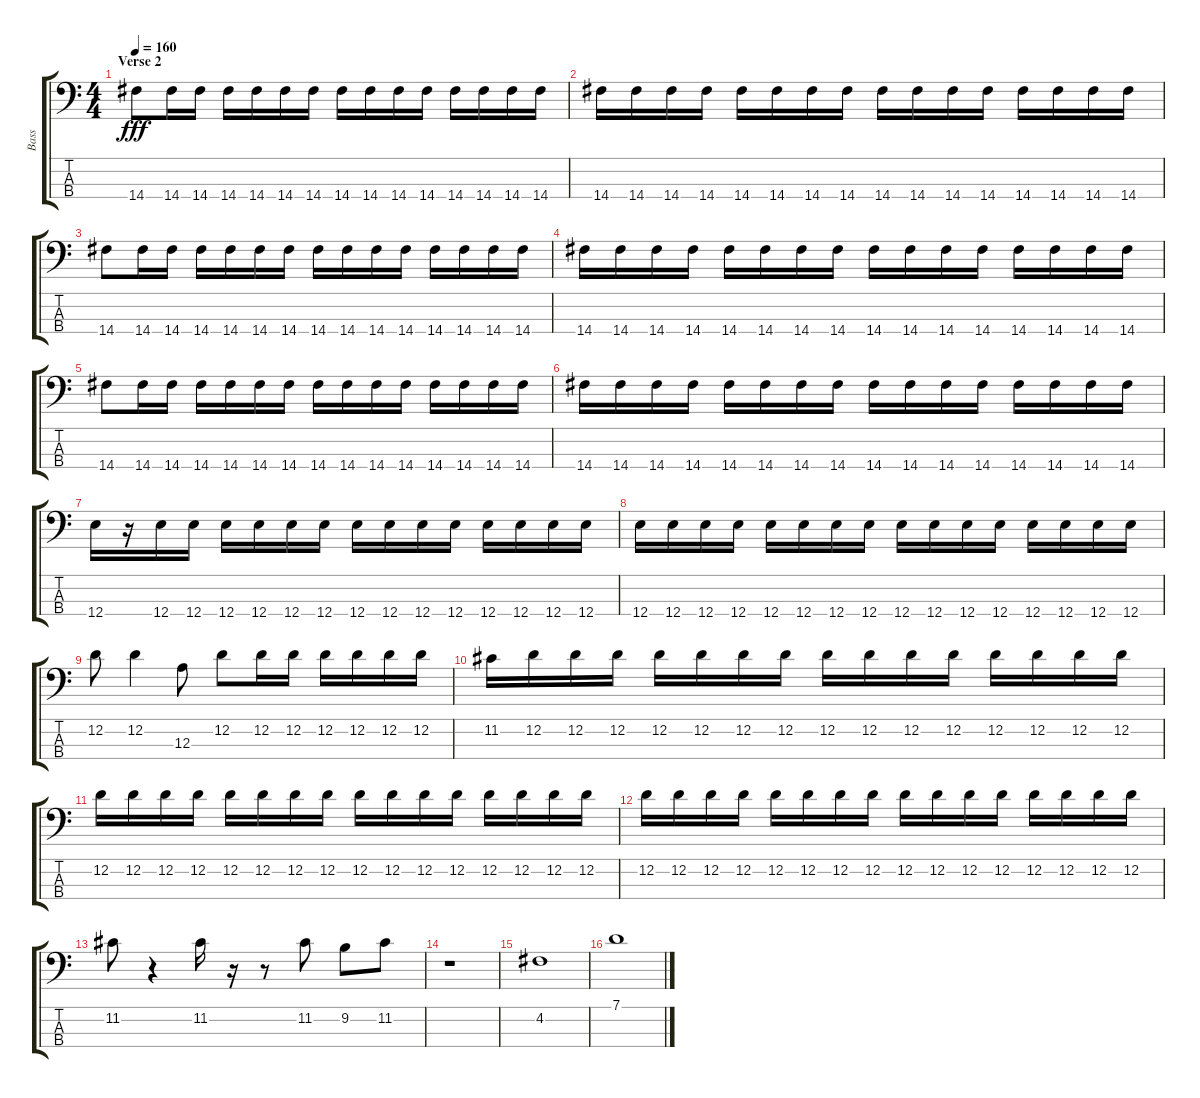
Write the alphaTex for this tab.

\track ("Bass" "Bass") {instrument electricbasspick}
\staff {score tabs}
\tuning (G2 D2 A1 E1) {hide}
\ts (4 4)
\section ("" "Verse 2")
\tempo 160
\clef f4
\ks c
14.4.8{dy fff volume 9} 14.4.16 14.4.16 14.4.16 14.4.16 14.4.16 14.4.16 14.4.16 14.4.16 14.4.16 14.4.16 14.4.16 14.4.16 14.4.16 14.4.16 |
14.4.16 14.4.16 14.4.16 14.4.16 14.4.16 14.4.16 14.4.16 14.4.16 14.4.16 14.4.16 14.4.16 14.4.16 14.4.16 14.4.16 14.4.16 14.4.16 |
14.4.8 14.4.16 14.4.16 14.4.16 14.4.16 14.4.16 14.4.16 14.4.16 14.4.16 14.4.16 14.4.16 14.4.16 14.4.16 14.4.16 14.4.16 |
14.4.16 14.4.16 14.4.16 14.4.16 14.4.16 14.4.16 14.4.16 14.4.16 14.4.16 14.4.16 14.4.16 14.4.16 14.4.16 14.4.16 14.4.16 14.4.16 |
14.4.8 14.4.16 14.4.16 14.4.16 14.4.16 14.4.16 14.4.16 14.4.16 14.4.16 14.4.16 14.4.16 14.4.16 14.4.16 14.4.16 14.4.16 |
14.4.16 14.4.16 14.4.16 14.4.16 14.4.16 14.4.16 14.4.16 14.4.16 14.4.16 14.4.16 14.4.16 14.4.16 14.4.16 14.4.16 14.4.16 14.4.16 |
12.4.16 r.16 12.4.16 12.4.16 12.4.16 12.4.16 12.4.16 12.4.16 12.4.16 12.4.16 12.4.16 12.4.16 12.4.16 12.4.16 12.4.16 12.4.16 |
12.4.16 12.4.16 12.4.16 12.4.16 12.4.16 12.4.16 12.4.16 12.4.16 12.4.16 12.4.16 12.4.16 12.4.16 12.4.16 12.4.16 12.4.16 12.4.16 |
12.2.8 12.2.4 12.3.8 12.2.8 12.2.16 12.2.16 12.2.16 12.2.16 12.2.16 12.2.16 |
11.2.16 12.2.16 12.2.16 12.2.16 12.2.16 12.2.16 12.2.16 12.2.16 12.2.16 12.2.16 12.2.16 12.2.16 12.2.16 12.2.16 12.2.16 12.2.16 |
12.2.16 12.2.16 12.2.16 12.2.16 12.2.16 12.2.16 12.2.16 12.2.16 12.2.16 12.2.16 12.2.16 12.2.16 12.2.16 12.2.16 12.2.16 12.2.16 |
12.2.16 12.2.16 12.2.16 12.2.16 12.2.16 12.2.16 12.2.16 12.2.16 12.2.16 12.2.16 12.2.16 12.2.16 12.2.16 12.2.16 12.2.16 12.2.16 |
11.2.8 r.4 11.2.16 r.16 r.8 11.2.8 9.2.8 11.2.8 |
r.1 |
4.2.1 |
7.1.1
